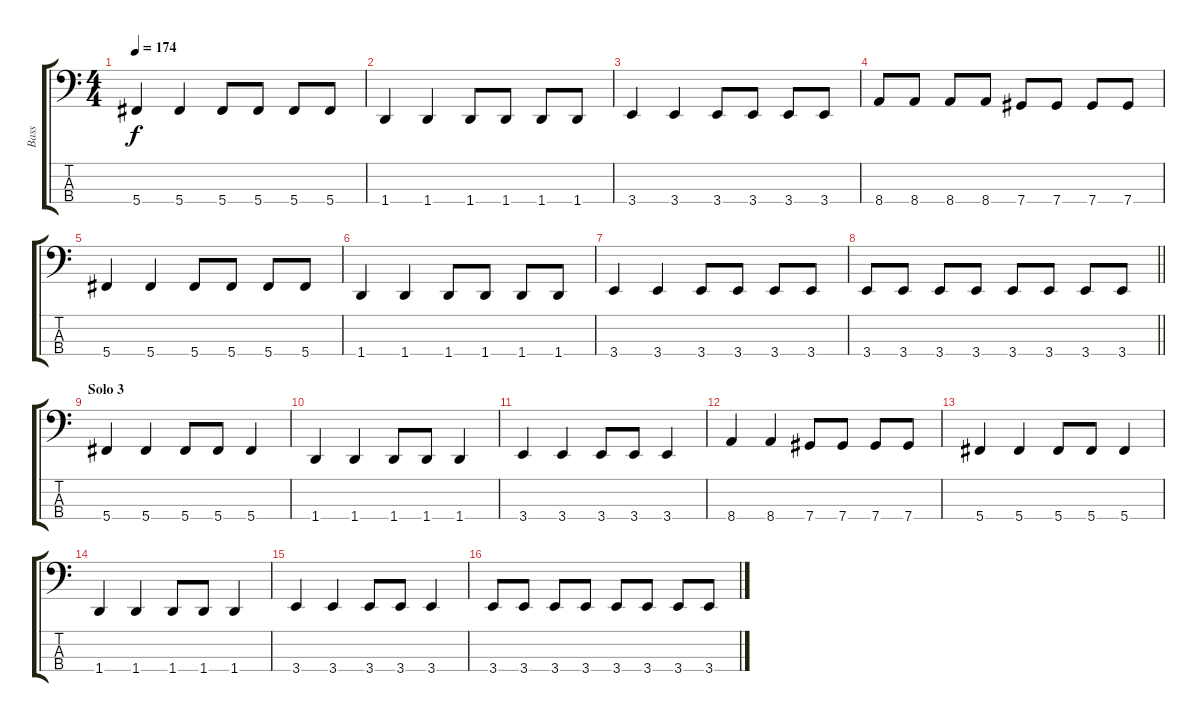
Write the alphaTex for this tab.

\track ("Bass" "Bass") {instrument electricbasspick}
\staff {score tabs}
\tuning (Gb2 Db2 Ab1 Db1) {hide}
\ts (4 4)
\tempo 174
\clef f4
\ks c
5.4{t}.4{dy f} 5.4.4 5.4.8 5.4.8 5.4.8 5.4.8 |
1.4.4 1.4.4 1.4.8 1.4.8 1.4.8 1.4.8 |
3.4.4 3.4.4 3.4.8 3.4.8 3.4.8 3.4.8 |
8.4.8 8.4.8 8.4.8 8.4.8 7.4.8 7.4.8 7.4.8 7.4.8 |
5.4.4 5.4.4 5.4.8 5.4.8 5.4.8 5.4.8 |
1.4.4 1.4.4 1.4.8 1.4.8 1.4.8 1.4.8 |
3.4.4 3.4.4 3.4.8 3.4.8 3.4.8 3.4.8 |
\barLineRight lightlight
3.4.8 3.4.8 3.4.8 3.4.8 3.4.8 3.4.8 3.4.8 3.4.8 |
\section ("" "Solo 3")
5.4.4 5.4.4 5.4.8 5.4.8 5.4.4 |
1.4.4 1.4.4 1.4.8 1.4.8 1.4.4 |
3.4.4 3.4.4 3.4.8 3.4.8 3.4.4 |
8.4.4 8.4.4 7.4.8 7.4.8 7.4.8 7.4.8 |
5.4.4 5.4.4 5.4.8 5.4.8 5.4.4 |
1.4.4 1.4.4 1.4.8 1.4.8 1.4.4 |
3.4.4 3.4.4 3.4.8 3.4.8 3.4.4 |
3.4.8 3.4.8 3.4.8 3.4.8 3.4.8 3.4.8 3.4.8 3.4.8
